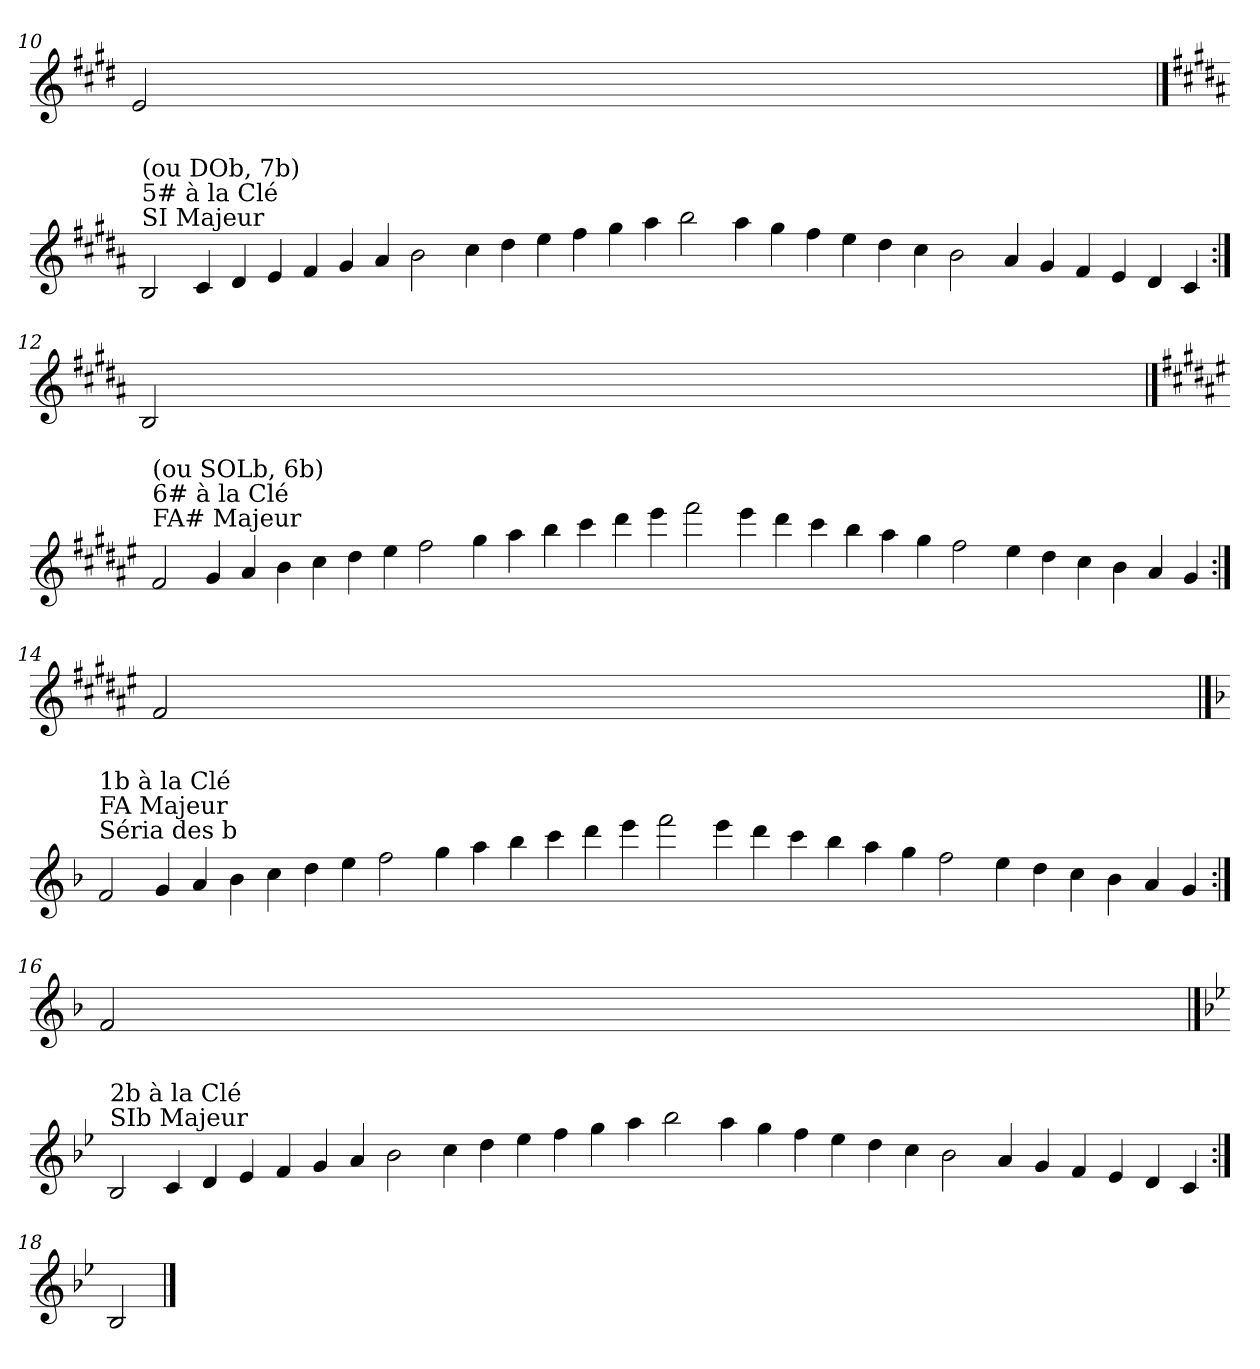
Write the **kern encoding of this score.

**kern
*part1
*staff1
*clefG2
*k[f#c#g#d#]
*E:
=10
2e/
!!LO:LB:g=z
==11
*k[f#c#g#d#a#]
*B:
!LO:TX:a:t=SI Majeur
!LO:TX:a:t=5# à la Clé
!LO:TX:a:t=(ou DOb, 7b)
2B/
4c#/
4d#/
4e/
4f#/
4g#/
4a#/
2b\
4cc#\
4dd#\
4ee\
4ff#\
4gg#\
4aa#\
2bb\
4aa#\
4gg#\
4ff#\
4ee\
4dd#\
4cc#\
2b\
4a#/
4g#/
4f#/
4e/
4d#/
4c#/
=12:|!
2B/
!!LO:LB:g=z
==13
*k[f#c#g#d#a#e#]
*F#:
!LO:TX:a:t=FA# Majeur
!LO:TX:a:t=6# à la Clé
!LO:TX:a:t=(ou SOLb, 6b)
2f#/
4g#/
4a#/
4b\
4cc#\
4dd#\
4ee#\
2ff#\
4gg#\
4aa#\
4bb\
4ccc#\
4ddd#\
4eee#\
2fff#\
4eee#\
4ddd#\
4ccc#\
4bb\
4aa#\
4gg#\
2ff#\
4ee#\
4dd#\
4cc#\
4b\
4a#/
4g#/
=14:|!
2f#/
!!LO:LB:g=z
==15
*k[b-]
*F:
!LO:TX:a:t=Séria des b
!LO:TX:a:t=FA Majeur
!LO:TX:a:t=1b à la Clé
2f/
4g/
4a/
4b-\
4cc\
4dd\
4ee\
2ff\
4gg\
4aa\
4bb-\
4ccc\
4ddd\
4eee\
2fff\
4eee\
4ddd\
4ccc\
4bb-\
4aa\
4gg\
2ff\
4ee\
4dd\
4cc\
4b-\
4a/
4g/
=16:|!
2f/
!!LO:LB:g=z
==17
*k[b-e-]
*B-:
!LO:TX:a:t=SIb Majeur
!LO:TX:a:t=2b à la Clé
2B-/
4c/
4d/
4e-/
4f/
4g/
4a/
2b-\
4cc\
4dd\
4ee-\
4ff\
4gg\
4aa\
2bb-\
4aa\
4gg\
4ff\
4ee-\
4dd\
4cc\
2b-\
4a/
4g/
4f/
4e-/
4d/
4c/
=18:|!
2B-/
==
*-
